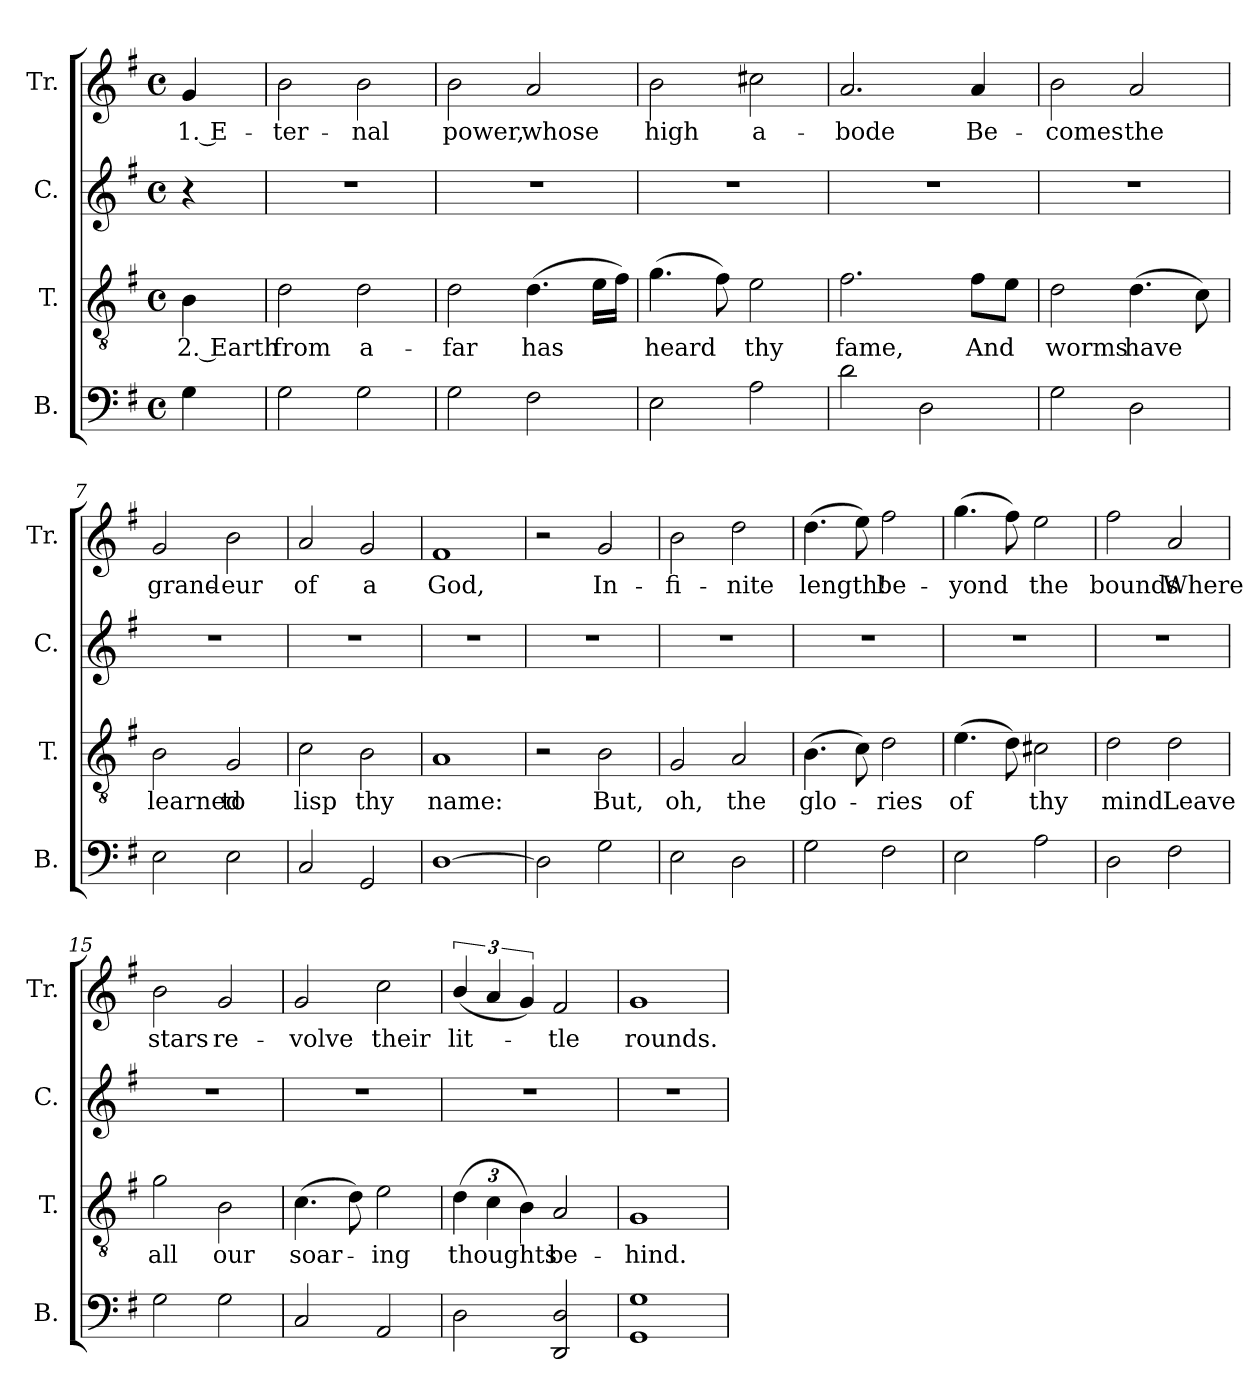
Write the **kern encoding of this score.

**kern	**kern	**text	**kern	**kern	**text
*part4	*part3	*part3	*part2	*part1	*part1
*staff4	*staff3	*staff3	*staff2	*staff1	*staff1
*I"B.	*I"T.	*	*I"C.	*I"Tr.	*
*I'B.	*I'T.	*	*I'C.	*I'Tr.	*
*clefF4	*clefGv2	*	*clefG2	*clefG2	*
*k[f#]	*k[f#]	*	*k[f#]	*k[f#]	*
*M4/4	*M4/4	*	*M4/4	*M4/4	*
*met(c)	*met(c)	*	*met(c)	*met(c)	*
*MM120	*MM120	*	*MM120	*MM120	*
=1	=1	=1	=1	=1	=1
!	!	!LO:LY:b	!	!	!LO:LY:b
4G\	4B\	2. Earth	4r	4g/	1. E-
=2	=2	=2	=2	=2	=2
!	!	!LO:LY:b	!	!	!LO:LY:b
2G\	2d\	from	1r	2b\	-ter-
!	!	!LO:LY:b	!	!	!LO:LY:b
2G\	2d\	a-	.	2b\	-nal
=3	=3	=3	=3	=3	=3
!	!	!LO:LY:b	!	!	!LO:LY:b
2G\	2d\	-far	1r	2b\	power,
!	!	!LO:LY:b	!	!	!LO:LY:b
2F#\	(>4.d\	has	.	2a/	whose
.	16e\LL	.	.	.	.
.	16f#\JJ)	.	.	.	.
=4	=4	=4	=4	=4	=4
!	!	!LO:LY:b	!	!	!LO:LY:b
2E\	(>4.g\	heard	1r	2b\	high
.	8f#\)	.	.	.	.
!	!	!LO:LY:b	!	!	!LO:LY:b
2A\	2e\	thy	.	2cc#X\	a-
=5	=5	=5	=5	=5	=5
!	!	!LO:LY:b	!	!	!LO:LY:b
2d\	2.f#\	fame,	1r	2.a/	-bode
2D\	.	.	.	.	.
!	!	!LO:LY:b	!	!	!LO:LY:b
.	8f#\L	And	.	4a/	Be-
.	8e\J	.	.	.	.
=6	=6	=6	=6	=6	=6
!	!	!LO:LY:b	!	!	!LO:LY:b
2G\	2d\	worms	1r	2b\	-comes
!	!	!LO:LY:b	!	!	!LO:LY:b
2D\	(>4.d\	have	.	2a/	the
.	8c\)	.	.	.	.
=7	=7	=7	=7	=7	=7
!	!	!LO:LY:b	!	!	!LO:LY:b
2E\	2B\	learned	1r	2g/	grand-
!	!	!LO:LY:b	!	!	!LO:LY:b
2E\	2G/	to	.	2b\	-eur
=8	=8	=8	=8	=8	=8
!	!	!LO:LY:b	!	!	!LO:LY:b
2C/	2c\	lisp	1r	2a/	of
!	!	!LO:LY:b	!	!	!LO:LY:b
2GG/	2B\	thy	.	2g/	a
=9	=9	=9	=9	=9	=9
!	!	!LO:LY:b	!	!	!LO:LY:b
[1D	1A	name:	1r	1f#	God,
=10	=10	=10	=10	=10	=10
2D\]	2r	.	1r	2r	.
!	!	!LO:LY:b	!	!	!LO:LY:b
2G\	2B\	But,	.	2g/	In-
!!LO:LB:g=z
=11	=11	=11	=11	=11	=11
!	!	!LO:LY:b	!	!	!LO:LY:b
2E\	2G/	oh,	1r	2b\	-fi-
!	!	!LO:LY:b	!	!	!LO:LY:b
2D\	2A/	the	.	2dd\	-nite
=12	=12	=12	=12	=12	=12
!	!	!LO:LY:b	!	!	!LO:LY:b
2G\	(>4.B\	glo-	1r	(>4.dd\	length!
.	8c\)	.	.	8ee\)	.
!	!	!LO:LY:b	!	!	!LO:LY:b
2F#\	2d\	-ries	.	2ff#\	be-
=13	=13	=13	=13	=13	=13
!	!	!LO:LY:b	!	!	!LO:LY:b
2E\	(>4.e\	of	1r	(>4.gg\	-yond
.	8d\)	.	.	8ff#\)	.
!	!	!LO:LY:b	!	!	!LO:LY:b
2A\	2c#X\	thy	.	2ee\	the
=14	=14	=14	=14	=14	=14
!	!	!LO:LY:b	!	!	!LO:LY:b
2D\	2d\	mind	1r	2ff#\	bounds
!	!	!LO:LY:b	!	!	!LO:LY:b
2F#\	2d\	Leave	.	2a/	Where
=15	=15	=15	=15	=15	=15
!	!	!LO:LY:b	!	!	!LO:LY:b
2G\	2g\	all	1r	2b\	stars
!	!	!LO:LY:b	!	!	!LO:LY:b
2G\	2B\	our	.	2g/	re-
=16	=16	=16	=16	=16	=16
!	!	!LO:LY:b	!	!	!LO:LY:b
2C/	(>4.c\	soar-	1r	2g/	-volve
.	8d\)	.	.	.	.
!	!	!LO:LY:b	!	!	!LO:LY:b
2AA/	2e\	-ing	.	2cc\	their
=17	=17	=17	=17	=17	=17
*	*Xbrackettup	*	*	*	*
!	!	!LO:LY:b	!	!	!LO:LY:b
2D\	(>6d\	thoughts	1r	(<6b/	lit-
.	6c\	.	.	6a/	.
.	6B\)	.	.	6g/)	.
!	!	!LO:LY:b	!	!	!LO:LY:b
2DD/ 2D/	2A/	be-	.	2f#/	-tle
=18	=18	=18	=18	=18	=18
!	!	!LO:LY:b	!	!	!LO:LY:b
1GG 1G	1G	-hind.	1r	1g	rounds.
=	=	=	=	=	=
*-	*-	*-	*-	*-	*-
